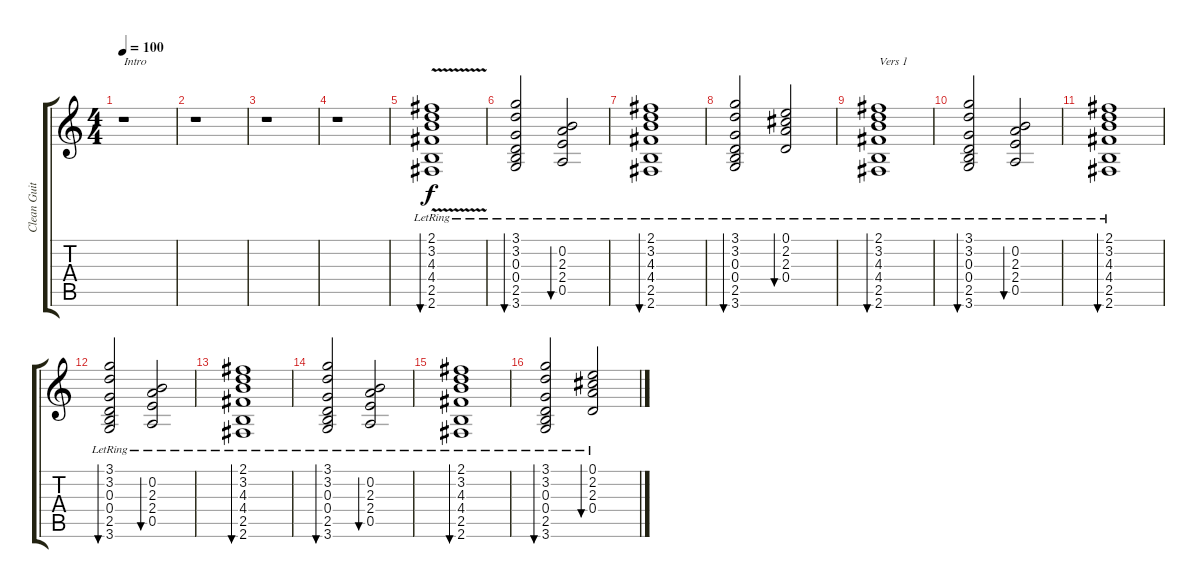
\track ("Clean Guitar II" "Clean Guit") {instrument electricguitarclean}
\staff {score tabs}
\tuning (E4 B3 G3 D3 A2 E2) {hide}
\ts (4 4)
\tempo 100
\clef g2
\ks c
r.1{txt "Intro" dy f instrument electricguitarclean} |
r.1 |
r.1 |
r.1 |
(2.1{v lr} 3.2{v lr} 4.3{v lr} 4.4{v lr} 2.5{v lr} 2.6{v lr}).1{bu 60} |
(3.1{lr} 3.2{lr} 0.3{lr} 0.4{lr} 2.5{lr} 3.6{lr}).2{bu 30} (0.2{lr} 2.3{lr} 2.4{lr} 0.5{lr}).2{bu 30} |
(2.1{lr} 3.2{lr} 4.3{lr} 4.4{lr} 2.5{lr} 2.6{lr}).1{bu 60} |
(3.1{lr} 3.2{lr} 0.3{lr} 0.4{lr} 2.5{lr} 3.6{lr}).2{bu 60} (0.1{lr} 2.2{lr} 2.3{lr} 0.4{lr}).2{bu 60} |
(2.1{lr} 3.2{lr} 4.3{lr} 4.4{lr} 2.5{lr} 2.6{lr}).1{bu 60 txt "Vers 1"} |
(3.1{lr} 3.2{lr} 0.3{lr} 0.4{lr} 2.5{lr} 3.6{lr}).2{bu 60} (0.2{lr} 2.3{lr} 2.4{lr} 0.5{lr}).2{bu 60} |
(2.1{lr} 3.2{lr} 4.3{lr} 4.4{lr} 2.5{lr} 2.6{lr}).1{bu 60} |
(3.1{lr} 3.2{lr} 0.3{lr} 0.4{lr} 2.5{lr} 3.6{lr}).2{bu 60} (0.2{lr} 2.3{lr} 2.4{lr} 0.5{lr}).2{bu 60} |
(2.1{lr} 3.2{lr} 4.3{lr} 4.4{lr} 2.5{lr} 2.6{lr}).1{bu 60} |
(3.1{lr} 3.2{lr} 0.3{lr} 0.4{lr} 2.5{lr} 3.6{lr}).2{bu 60} (0.2{lr} 2.3{lr} 2.4{lr} 0.5{lr}).2{bu 60} |
(2.1{lr} 3.2{lr} 4.3{lr} 4.4{lr} 2.5{lr} 2.6{lr}).1{bu 60} |
(3.1{lr} 3.2{lr} 0.3{lr} 0.4{lr} 2.5{lr} 3.6{lr}).2{bu 60} (0.1{lr} 2.2{lr} 2.3{lr} 0.4{lr}).2{bu 60}
